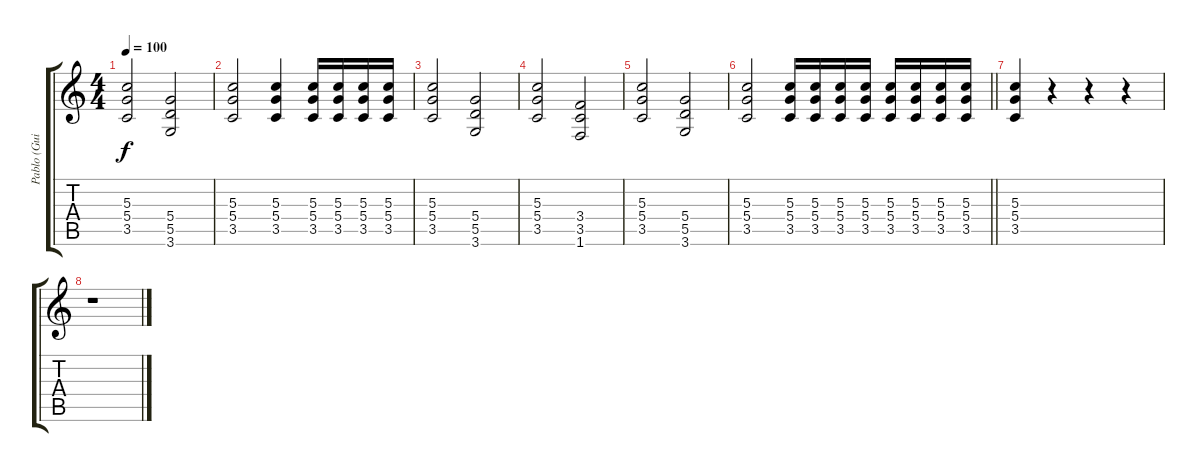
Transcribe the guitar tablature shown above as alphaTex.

\track ("Pablo (Guitarra)" "Pablo (Gui") {instrument distortionguitar}
\staff {score tabs}
\tuning (E4 B3 G3 D3 A2 E2) {hide}
\ts (4 4)
\tempo 100
\clef g2
\ks c
(5.3 5.4 3.5).2{dy f} (5.4 5.5 3.6).2 |
(5.3 5.4 3.5).2 (5.3 5.4 3.5).4 (5.3 5.4 3.5).16 (5.3 5.4 3.5).16 (5.3 5.4 3.5).16 (5.3 5.4 3.5).16 |
(5.3 5.4 3.5).2 (5.4 5.5 3.6).2 |
(5.3 5.4 3.5).2 (3.4 3.5 1.6).2 |
(5.3 5.4 3.5).2 (5.4 5.5 3.6).2 |
\barLineRight lightlight
(5.3 5.4 3.5).2 (5.3 5.4 3.5).16 (5.3 5.4 3.5).16 (5.3 5.4 3.5).16 (5.3 5.4 3.5).16 (5.3 5.4 3.5).16 (5.3 5.4 3.5).16 (5.3 5.4 3.5).16 (5.3 5.4 3.5).16 |
(5.3 5.4 3.5).4 r.4 r.4 r.4 |
r.1
